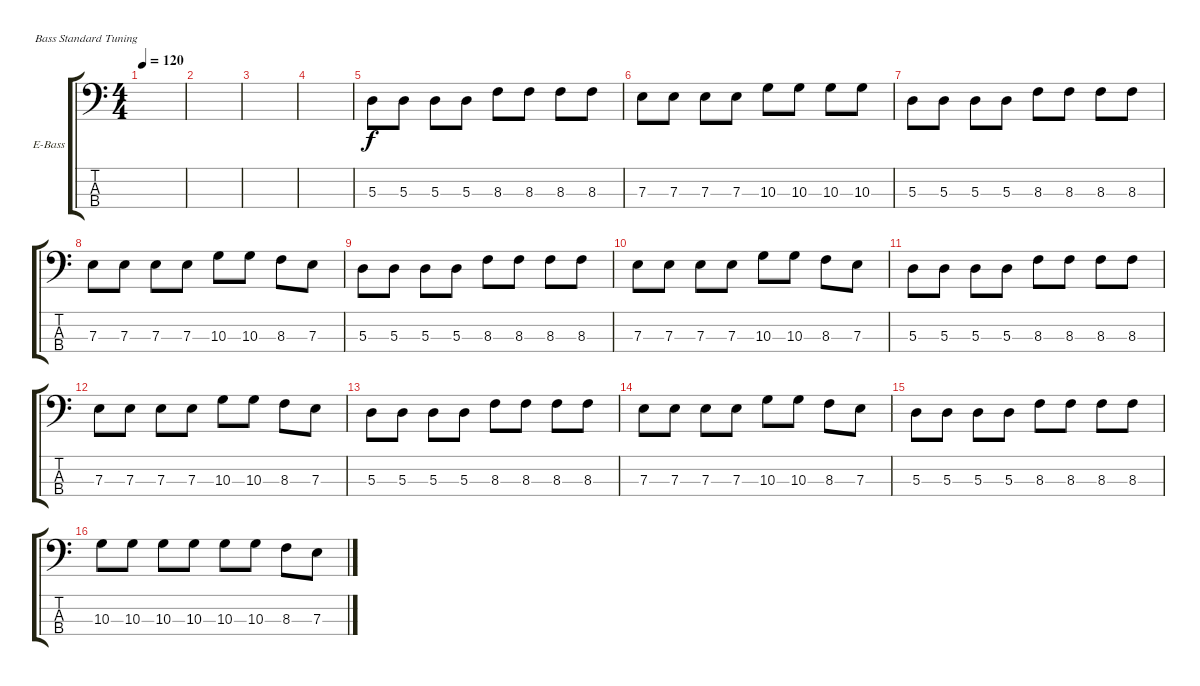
\defaultSystemsLayout 4
\bracketExtendMode groupsimilarinstruments
\firstSystemTrackNameOrientation horizontal
\otherSystemsTrackNameOrientation horizontal
\track ("Electric Bass" "E-Bass") {instrument electricbassfinger}
\staff {score tabs}
\tuning (G2 D2 A1 E1)
\ts (4 4)
\tempo 120
\clef f4
\ks c
|
|
|
|
5.3.8 5.3.8 5.3.8 5.3.8 8.3.8 8.3.8 8.3.8 8.3.8 |
7.3.8 7.3.8 7.3.8 7.3.8 10.3.8 10.3.8 10.3.8 10.3.8 |
5.3.8 5.3.8 5.3.8 5.3.8 8.3.8 8.3.8 8.3.8 8.3.8 |
7.3.8 7.3.8 7.3.8 7.3.8 10.3.8 10.3.8 8.3.8 7.3.8 |
5.3.8 5.3.8 5.3.8 5.3.8 8.3.8 8.3.8 8.3.8 8.3.8 |
7.3.8 7.3.8 7.3.8 7.3.8 10.3.8 10.3.8 8.3.8 7.3.8 |
5.3.8 5.3.8 5.3.8 5.3.8 8.3.8 8.3.8 8.3.8 8.3.8 |
7.3.8 7.3.8 7.3.8 7.3.8 10.3.8 10.3.8 8.3.8 7.3.8 |
5.3.8 5.3.8 5.3.8 5.3.8 8.3.8 8.3.8 8.3.8 8.3.8 |
7.3.8 7.3.8 7.3.8 7.3.8 10.3.8 10.3.8 8.3.8 7.3.8 |
5.3.8 5.3.8 5.3.8 5.3.8 8.3.8 8.3.8 8.3.8 8.3.8 |
10.3.8 10.3.8 10.3.8 10.3.8 10.3.8 10.3.8 8.3.8 7.3.8
